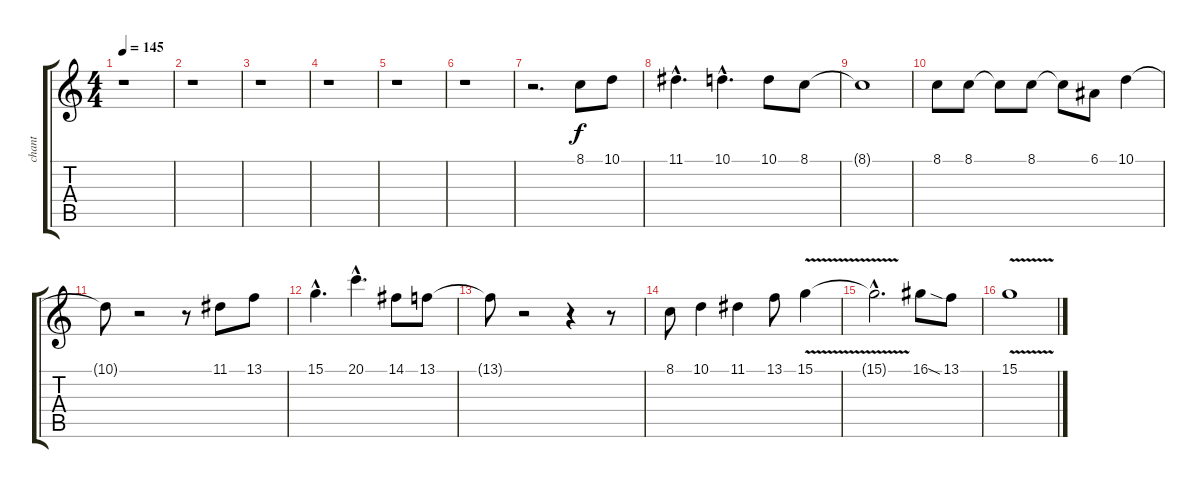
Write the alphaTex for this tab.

\track ("chant" "chant") {instrument synthvoice}
\staff {score tabs}
\tuning (E4 B3 G3 D3 A2 E2) {hide}
\ts (4 4)
\tempo 145
\clef g2
\ks c
r.1{dy f} |
r.1 |
r.1 |
r.1 |
r.1 |
r.1 |
r.2{d} 8.1.8 10.1.8 |
11.1{hac}.4{d} 10.1{hac}.4{d} 10.1.8 8.1.8 |
8.1{t}.1 |
8.1.8 8.1.8 8.1{t}.8 8.1.8 8.1{t}.8 6.1.8 10.1.4 |
10.1{t}.8 r.2 r.8 11.1.8 13.1.8 |
15.1{hac}.4{d} 20.1{hac}.4{d} 14.1.8 13.1.8 |
13.1{t}.8 r.2 r.4 r.8 |
8.1.8 10.1.4 11.1.4 13.1.8 15.1{v}.4 |
15.1{hac t}.2{d} 16.1.8 13.1{sia}.8 |
15.1{v}.1
